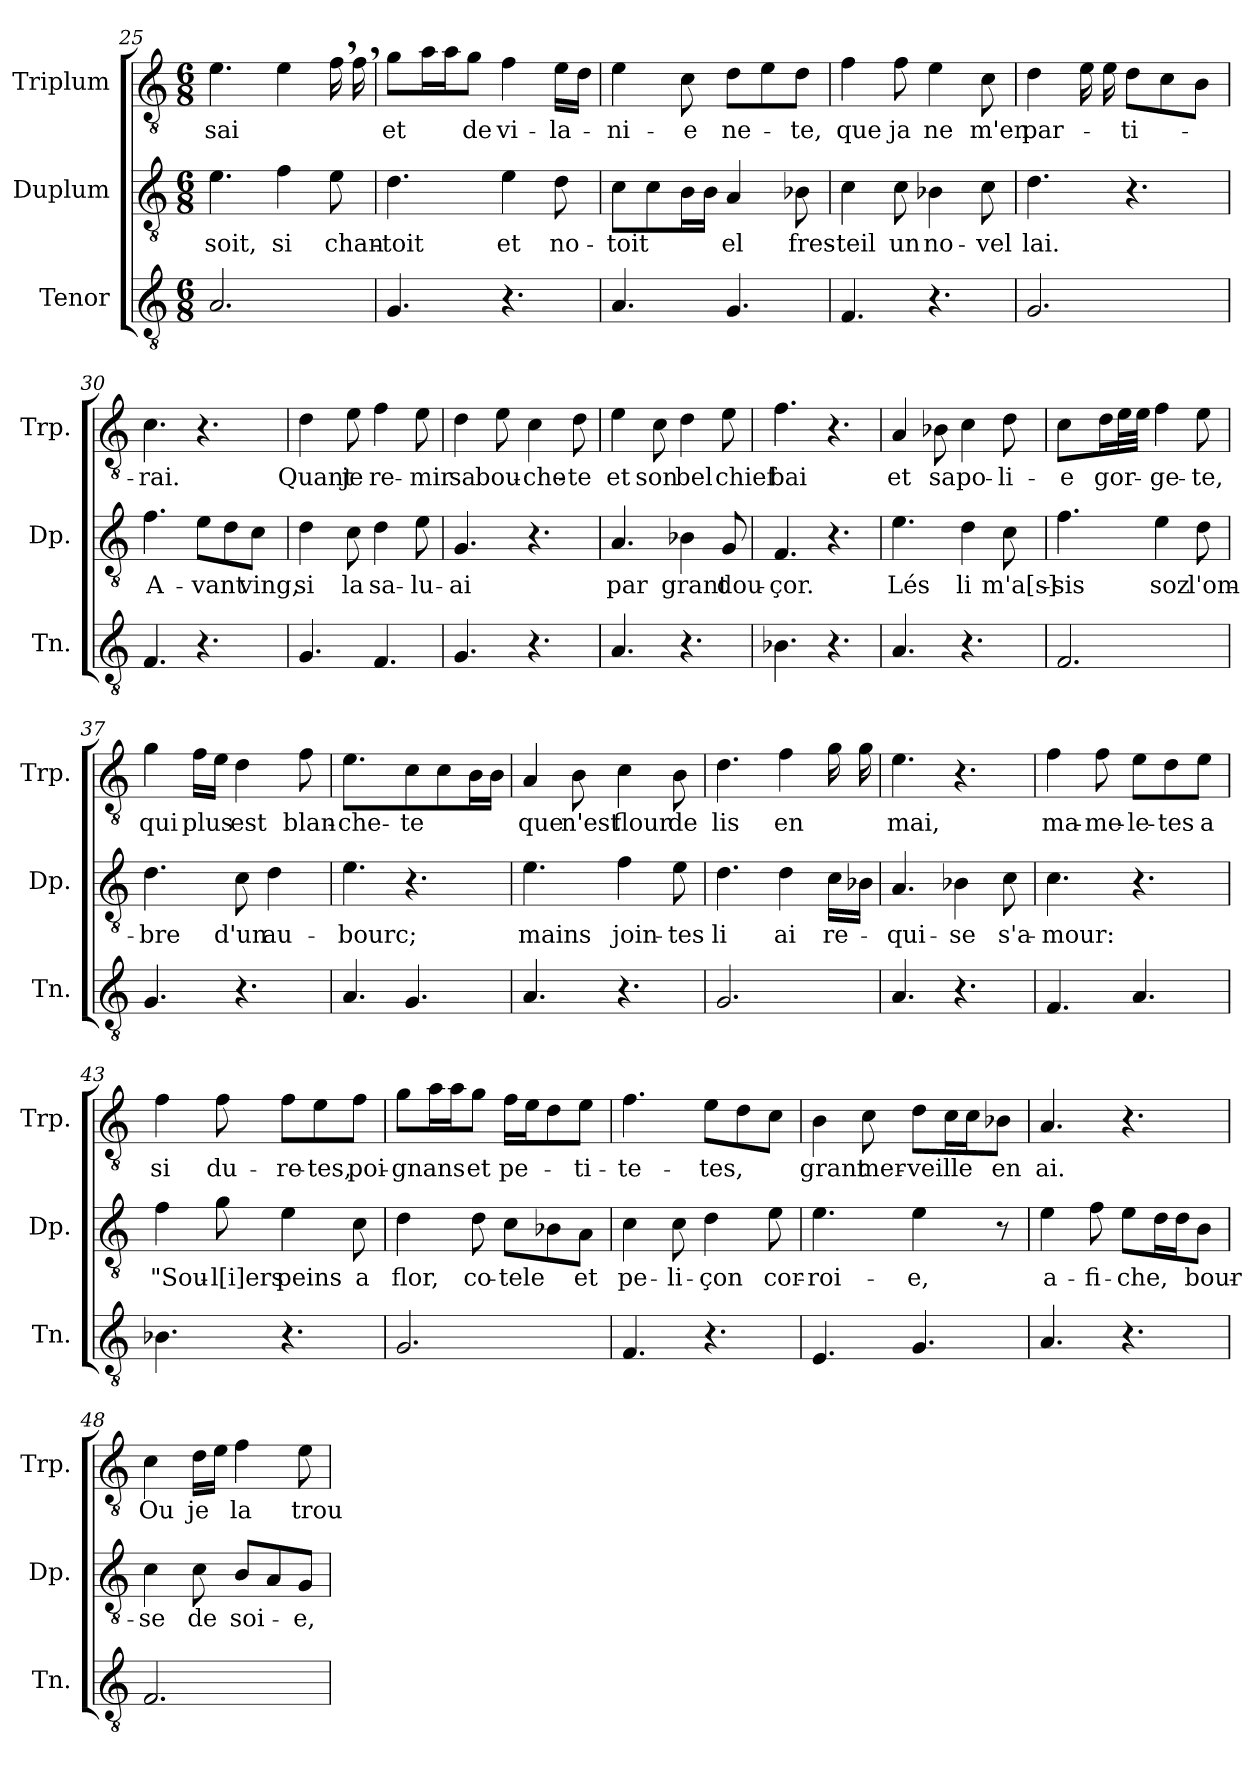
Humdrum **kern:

**kern	**kern	**text	**kern	**text
*part3	*part2	*part2	*part1	*part1
*staff3	*staff2	*staff2	*staff1	*staff1
*I"Tenor	*I"Duplum	*	*I"Triplum	*
*I'Tn.	*I'Dp.	*	*I'Trp.	*
*clefGv2	*clefGv2	*	*clefGv2	*
*k[]	*k[]	*	*k[]	*
*M6/8	*M6/8	*	*M6/8	*
=25	=25	=25	=25	=25
!	!	!LO:LY:b	!	!LO:LY:b
2.A/	4.e\	-soit,	4.e\	-sai
!	!	!LO:LY:b	!	!
.	4f\	si	4e\	.
!	!	!LO:LY:b	!	!
*	*	*	*tremolo	*
.	8e\	chan-	16f,\	.
.	.	.	16f,\	.
*	*	*	*Xtremolo	*
=26	=26	=26	=26	=26
!	!	!LO:LY:b	!	!LO:LY:b
4.G/	4.d\	-toit	8g\L	et
*	*	*	*tremolo	*
.	.	.	16a\	.
.	.	.	16a\	.
*	*	*	*Xtremolo	*
!	!	!	!	!LO:LY:b
.	.	.	8g\J	de
!	!	!LO:LY:b	!	!LO:LY:b
4.r	4e\	et	4f\	vi-
!	!	!LO:LY:b	!	!LO:LY:b
.	8d\	no-	16e\LL	-la-
.	.	.	16d\JJ	.
=27	=27	=27	=27	=27
!	!	!LO:LY:b	!	!LO:LY:b
4.A/	8c\L	-toit	4e\	-ni-
.	8c\	.	.	.
!	!	!	!	!LO:LY:b
*	*tremolo	*	*	*
.	16B\	.	8c\	-e
.	16B\JJ	.	.	.
*	*Xtremolo	*	*	*
!	!	!LO:LY:b	!	!LO:LY:b
4.G/	4A/	el	8d\L	ne-
.	.	.	8e\	.
!	!	!LO:LY:b	!	!LO:LY:b
.	8B-i\	fres-	8d\J	-te,
=28	=28	=28	=28	=28
!	!	!LO:LY:b	!	!LO:LY:b
4.F/	4c\	-teil	4f\	que
!	!	!LO:LY:b	!	!LO:LY:b
.	8c\	un	8f\	ja
!	!	!LO:LY:b	!	!LO:LY:b
4.r	4B-i\	no-	4e\	ne
!	!	!LO:LY:b	!	!LO:LY:b
.	8c\	-vel	8c\	m'en
!!LO:LB:g=z
=29	=29	=29	=29	=29
!	!	!LO:LY:b	!	!LO:LY:b
2.G/	4.d\	lai.	4d\	par-
*	*	*	*tremolo	*
.	.	.	16e\	.
.	.	.	16e\	.
*	*	*	*Xtremolo	*
!	!	!	!	!LO:LY:b
.	4.r	.	8d\L	-ti-
.	.	.	8c\	.
.	.	.	8B\J	.
=30	=30	=30	=30	=30
!	!	!LO:LY:b	!	!LO:LY:b
4.F/	4.f\	A-	4.c\	-rai.
!	!	!LO:LY:b	!	!
4.r	8e\L	-vant	4.r	.
.	8d\	.	.	.
!	!	!LO:LY:b	!	!
.	8c\J	ving,	.	.
=31	=31	=31	=31	=31
!	!	!LO:LY:b	!	!LO:LY:b
4.G/	4d\	si	4d\	Quant
!	!	!LO:LY:b	!	!LO:LY:b
.	8c\	la	8e\	je
!	!	!LO:LY:b	!	!LO:LY:b
4.F/	4d\	sa-	4f\	re-
!	!	!LO:LY:b	!	!LO:LY:b
.	8e\	-lu-	8e\	-mir
=32	=32	=32	=32	=32
!	!	!LO:LY:b	!	!LO:LY:b
4.G/	4.G/	-ai	4d\	sa
!	!	!	!	!LO:LY:b
.	.	.	8e\	bou-
!	!	!	!	!LO:LY:b
4.r	4.r	.	4c\	-che-
!	!	!	!	!LO:LY:b
.	.	.	8d\	-te
=33	=33	=33	=33	=33
!	!	!LO:LY:b	!	!LO:LY:b
4.A/	4.A/	par	4e\	et
!	!	!	!	!LO:LY:b
.	.	.	8c\	son
!	!	!LO:LY:b	!	!LO:LY:b
4.r	4B-X\	grant	4d\	bel
!	!	!LO:LY:b	!	!LO:LY:b
.	8G/	dou-	8e\	chief
=34	=34	=34	=34	=34
!	!	!LO:LY:b	!	!LO:LY:b
4.B-X\	4.F/	-çor.	4.f\	bai
4.r	4.r	.	4.r	.
=35	=35	=35	=35	=35
!	!	!LO:LY:b	!	!LO:LY:b
4.A/	4.e\	Lés	4A/	et
!	!	!	!	!LO:LY:b
.	.	.	8B-i\	sa
!	!	!LO:LY:b	!	!LO:LY:b
4.r	4d\	li	4c\	po-
!	!	!LO:LY:b	!	!LO:LY:b
.	8c\	m'a[s]-	8d\	-li-
!!LO:PB:g=z
=36	=36	=36	=36	=36
!	!	!LO:LY:b	!	!LO:LY:b
2.F/	4.f\	-sis	4c\	-e
!	!	!	!	!LO:LY:b
.	.	.	16d\LL	gor-
*	*	*	*tremolo	*
.	.	.	32e\	.
.	.	.	32e\JJJ	.
*	*	*	*Xtremolo	*
!	!	!LO:LY:b	!	!LO:LY:b
.	4e\	soz	4f\	-ge-
!	!	!LO:LY:b	!	!LO:LY:b
.	8d\	l'om-	8e\	-te,
=37	=37	=37	=37	=37
!	!	!LO:LY:b	!	!LO:LY:b
4.G/	4.d\	-bre	4g\	qui
!	!	!	!	!LO:LY:b
.	.	.	16f\LL	plus
.	.	.	16e\JJ	.
!	!	!LO:LY:b	!	!LO:LY:b
4.r	8c\	d'un	4d\	est
!	!	!LO:LY:b	!	!
.	4d\	au-	.	.
!	!	!	!	!LO:LY:b
.	.	.	8f\	blan-
=38	=38	=38	=38	=38
!	!	!LO:LY:b	!	!LO:LY:b
4.A/	4.e\	-bourc;	4.e\	-che-
!	!	!	!	!LO:LY:b
4.G/	4.r	.	8c\L	-te
.	.	.	8c\	.
*	*	*	*tremolo	*
.	.	.	16B\	.
.	.	.	16B\JJ	.
*	*	*	*Xtremolo	*
=39	=39	=39	=39	=39
!	!	!LO:LY:b	!	!LO:LY:b
4.A/	4.e\	mains	4A/	que
!	!	!	!	!LO:LY:b
.	.	.	8B\	n'est
!	!	!LO:LY:b	!	!LO:LY:b
4.r	4f\	join-	4c\	flour
!	!	!LO:LY:b	!	!LO:LY:b
.	8e\	-tes	8B\	de
=40	=40	=40	=40	=40
!	!	!LO:LY:b	!	!LO:LY:b
2.G/	4.d\	li	4.d\	lis
!	!	!LO:LY:b	!	!LO:LY:b
.	4d\	ai	4f\	en
!	!	!LO:LY:b	!	!
*	*	*	*tremolo	*
.	16c\LL	re-	16g\	.
.	16B-X\JJ	.	16g\	.
*	*	*	*Xtremolo	*
=41	=41	=41	=41	=41
!	!	!LO:LY:b	!	!LO:LY:b
4.A/	4.A/	-qui-	4.e\	mai,
!	!	!LO:LY:b	!	!
4.r	4B-X\	-se	4.r	.
!	!	!LO:LY:b	!	!
.	8c\	s'a-	.	.
!!LO:LB:g=z
=42	=42	=42	=42	=42
!	!	!LO:LY:b	!	!LO:LY:b
4.F/	4.c\	-mour:	4f\	ma-
!	!	!	!	!LO:LY:b
.	.	.	8f\	-me-
!	!	!	!	!LO:LY:b
4.A/	4.r	.	8e\L	-le-
!	!	!	!	!LO:LY:b
.	.	.	8d\	-tes
!	!	!	!	!LO:LY:b
.	.	.	8e\J	a
=43	=43	=43	=43	=43
!	!	!LO:LY:b	!	!LO:LY:b
4.B-X\	4f\	"Sou-	4f\	si
!	!	!LO:LY:b	!	!LO:LY:b
.	8g\	-l[i]ers	8f\	du-
!	!	!LO:LY:b	!	!LO:LY:b
4.r	4e\	peins	8f\L	-re-
!	!	!	!	!LO:LY:b
.	.	.	8e\	-tes,
!	!	!LO:LY:b	!	!LO:LY:b
.	8c\	a	8f\J	poi-
=44	=44	=44	=44	=44
!	!	!LO:LY:b	!	!LO:LY:b
2.G/	4d\	flor,	8g\L	-gnans
*	*	*	*tremolo	*
.	.	.	16a\	.
.	.	.	16a\	.
*	*	*	*Xtremolo	*
!	!	!LO:LY:b	!	!LO:LY:b
.	8d\	co-	8g\J	et
!	!	!LO:LY:b	!	!LO:LY:b
.	8c\L	-tele	16f\LL	pe-
.	.	.	16e\J	.
.	8B-i\	.	8d\	.
!	!	!LO:LY:b	!	!LO:LY:b
.	8A\J	et	8e\J	-ti-
=45	=45	=45	=45	=45
!	!	!LO:LY:b	!	!LO:LY:b
4.F/	4c\	pe-	4.f\	-te-
!	!	!LO:LY:b	!	!
.	8c\	-li-	.	.
!	!	!LO:LY:b	!	!LO:LY:b
4.r	4d\	-çon	8e\L	-tes,
.	.	.	8d\	.
!	!	!LO:LY:b	!	!
.	8e\	cor-	8c\J	.
=46	=46	=46	=46	=46
!	!	!LO:LY:b	!	!LO:LY:b
4.E/	4.e\	-roi-	4B\	grant
!	!	!	!	!LO:LY:b
.	.	.	8c\	mer-
!	!	!LO:LY:b	!	!LO:LY:b
4.G/	4e\	-e,	8d\L	-veille
*	*	*	*tremolo	*
.	.	.	16c\	.
.	.	.	16c\	.
*	*	*	*Xtremolo	*
!	!	!	!	!LO:LY:b
.	8r	.	8B-X\J	en
!!LO:LB:g=z
=47	=47	=47	=47	=47
!	!	!LO:LY:b	!	!LO:LY:b
4.A/	4e\	a-	4.A/	ai.
!	!	!LO:LY:b	!	!
.	8f\	-fi-	.	.
!	!	!LO:LY:b	!	!
4.r	8e\L	-che,	4.r	.
*	*tremolo	*	*	*
.	16d\	.	.	.
.	16d\	.	.	.
*	*Xtremolo	*	*	*
!	!	!LO:LY:b	!	!
.	8B\J	bour-	.	.
=48	=48	=48	=48	=48
!	!	!LO:LY:b	!	!LO:LY:b
2.F/	4c\	-se	4c\	Ou
!	!	!LO:LY:b	!	!LO:LY:b
.	8c\	de	16d\LL	je
.	.	.	16e\JJ	.
!	!	!LO:LY:b	!	!LO:LY:b
.	8B/L	soi-	4f\	la
.	8A/	.	.	.
!	!	!LO:LY:b	!	!LO:LY:b
.	8G/J	-e,	8e\	trou-
=	=	=	=	=
*-	*-	*-	*-	*-
